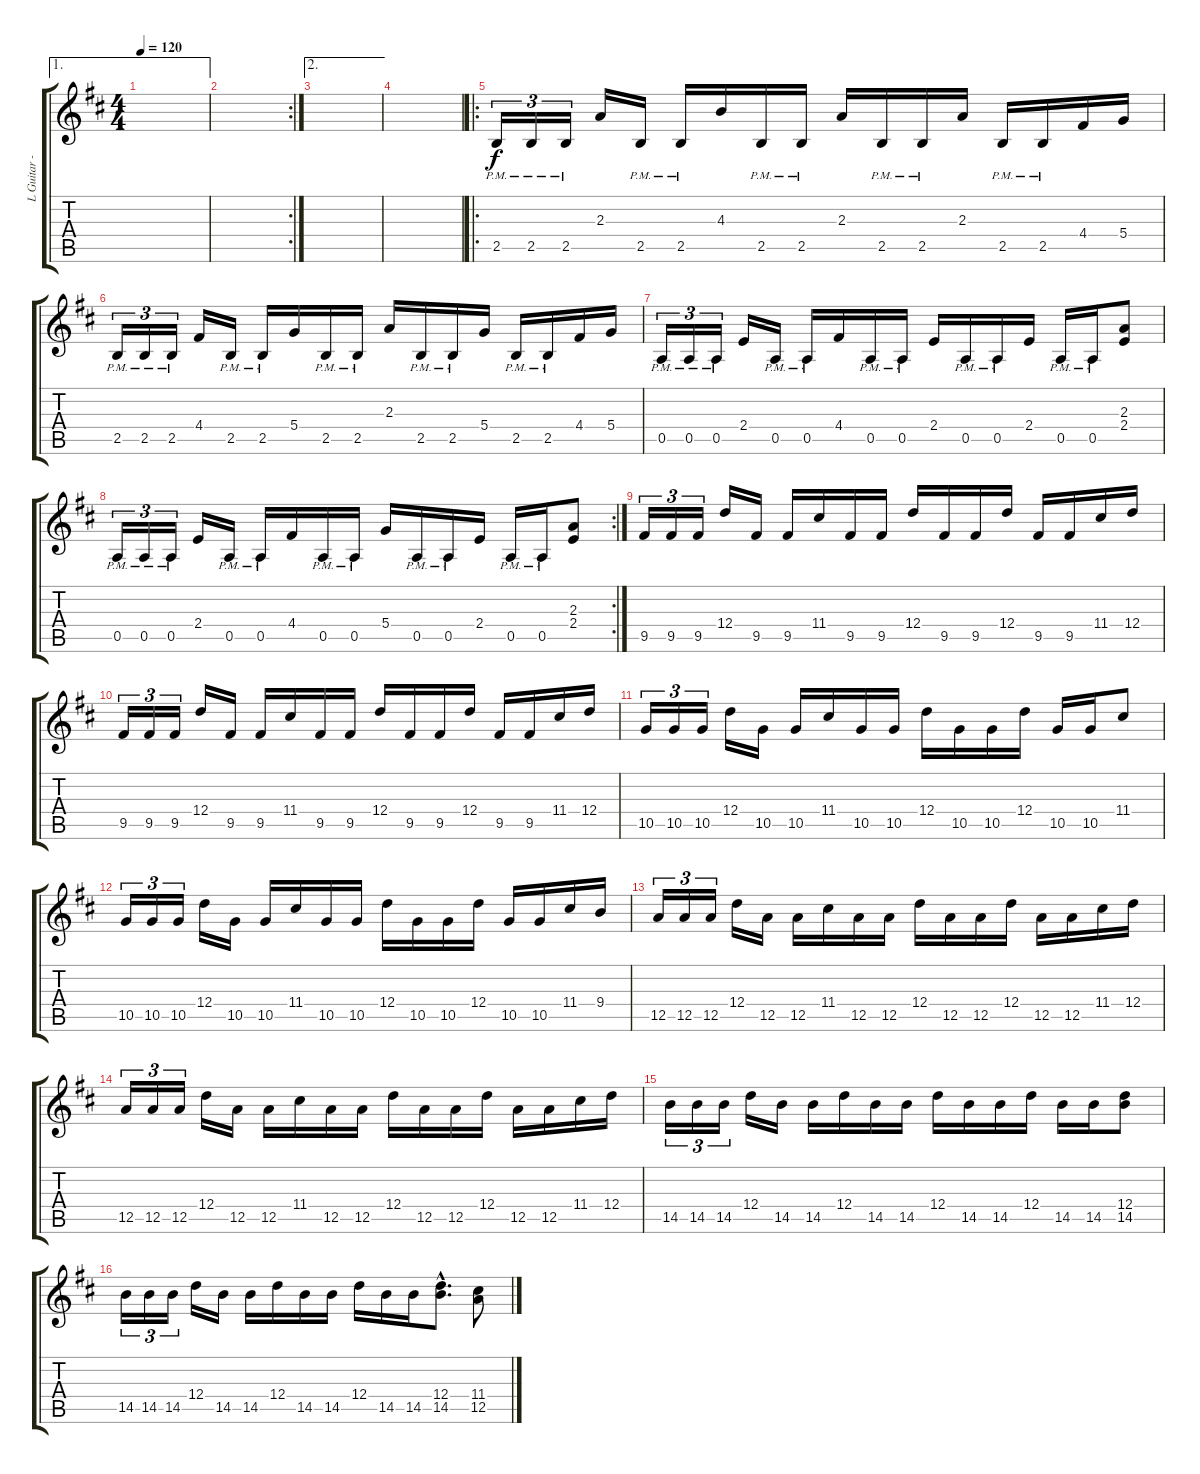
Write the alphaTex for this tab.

\track ("L Guitar - Rx" "L Guitar -") {instrument distortionguitar}
\staff {score tabs}
\tuning (E4 B3 G3 D3 A2 E2) {hide}
\ae 1
\ts (4 4)
\tempo 120
\clef g2
\ks d
|
\rc 2
|
\ae 2
|
|
\ro
2.5{pm}.16{tu (3 2)} 2.5{pm}.16{tu (3 2)} 2.5{pm}.16{tu (3 2)} 2.3.16 2.5{pm}.16 2.5{pm}.16 4.3.16 2.5{pm}.16 2.5{pm}.16 2.3.16 2.5{pm}.16 2.5{pm}.16 2.3.16 2.5{pm}.16 2.5{pm}.16 4.4.16 5.4.16 |
2.5{pm}.16{tu (3 2)} 2.5{pm}.16{tu (3 2)} 2.5{pm}.16{tu (3 2)} 4.4.16 2.5{pm}.16 2.5{pm}.16 5.4.16 2.5{pm}.16 2.5{pm}.16 2.3.16 2.5{pm}.16 2.5{pm}.16 5.4.16 2.5{pm}.16 2.5{pm}.16 4.4.16 5.4.16 |
0.5{pm}.16{tu (3 2)} 0.5{pm}.16{tu (3 2)} 0.5{pm}.16{tu (3 2)} 2.4.16 0.5{pm}.16 0.5{pm}.16 4.4.16 0.5{pm}.16 0.5{pm}.16 2.4.16 0.5{pm}.16 0.5{pm}.16 2.4.16 0.5{pm}.16 0.5{pm}.16 (2.3 2.4).8 |
\rc 2
0.5{pm}.16{tu (3 2)} 0.5{pm}.16{tu (3 2)} 0.5{pm}.16{tu (3 2)} 2.4.16 0.5{pm}.16 0.5{pm}.16 4.4.16 0.5{pm}.16 0.5{pm}.16 5.4.16 0.5{pm}.16 0.5{pm}.16 2.4.16 0.5{pm}.16 0.5{pm}.16 (2.3 2.4).8 |
9.5.16{tu (3 2)} 9.5.16{tu (3 2)} 9.5.16{tu (3 2)} 12.4.16 9.5.16 9.5.16 11.4.16 9.5.16 9.5.16 12.4.16 9.5.16 9.5.16 12.4.16 9.5.16 9.5.16 11.4.16 12.4.16 |
9.5.16{tu (3 2)} 9.5.16{tu (3 2)} 9.5.16{tu (3 2)} 12.4.16 9.5.16 9.5.16 11.4.16 9.5.16 9.5.16 12.4.16 9.5.16 9.5.16 12.4.16 9.5.16 9.5.16 11.4.16 12.4.16 |
10.5.16{tu (3 2)} 10.5.16{tu (3 2)} 10.5.16{tu (3 2)} 12.4.16 10.5.16 10.5.16 11.4.16 10.5.16 10.5.16 12.4.16 10.5.16 10.5.16 12.4.16 10.5.16 10.5.16 11.4.8 |
10.5.16{tu (3 2)} 10.5.16{tu (3 2)} 10.5.16{tu (3 2)} 12.4.16 10.5.16 10.5.16 11.4.16 10.5.16 10.5.16 12.4.16 10.5.16 10.5.16 12.4.16 10.5.16 10.5.16 11.4.16 9.4.16 |
12.5.16{tu (3 2)} 12.5.16{tu (3 2)} 12.5.16{tu (3 2)} 12.4.16 12.5.16 12.5.16 11.4.16 12.5.16 12.5.16 12.4.16 12.5.16 12.5.16 12.4.16 12.5.16 12.5.16 11.4.16 12.4.16 |
12.5.16{tu (3 2)} 12.5.16{tu (3 2)} 12.5.16{tu (3 2)} 12.4.16 12.5.16 12.5.16 11.4.16 12.5.16 12.5.16 12.4.16 12.5.16 12.5.16 12.4.16 12.5.16 12.5.16 11.4.16 12.4.16 |
14.5.16{tu (3 2)} 14.5.16{tu (3 2)} 14.5.16{tu (3 2)} 12.4.16 14.5.16 14.5.16 12.4.16 14.5.16 14.5.16 12.4.16 14.5.16 14.5.16 12.4.16 14.5.16 14.5.16 (12.4 14.5).8 |
14.5.16{tu (3 2)} 14.5.16{tu (3 2)} 14.5.16{tu (3 2)} 12.4.16 14.5.16 14.5.16 12.4.16 14.5.16 14.5.16 12.4.16 14.5.16 14.5.16 (12.4{hac} 14.5{hac}).8{d} (11.4 12.5).8
